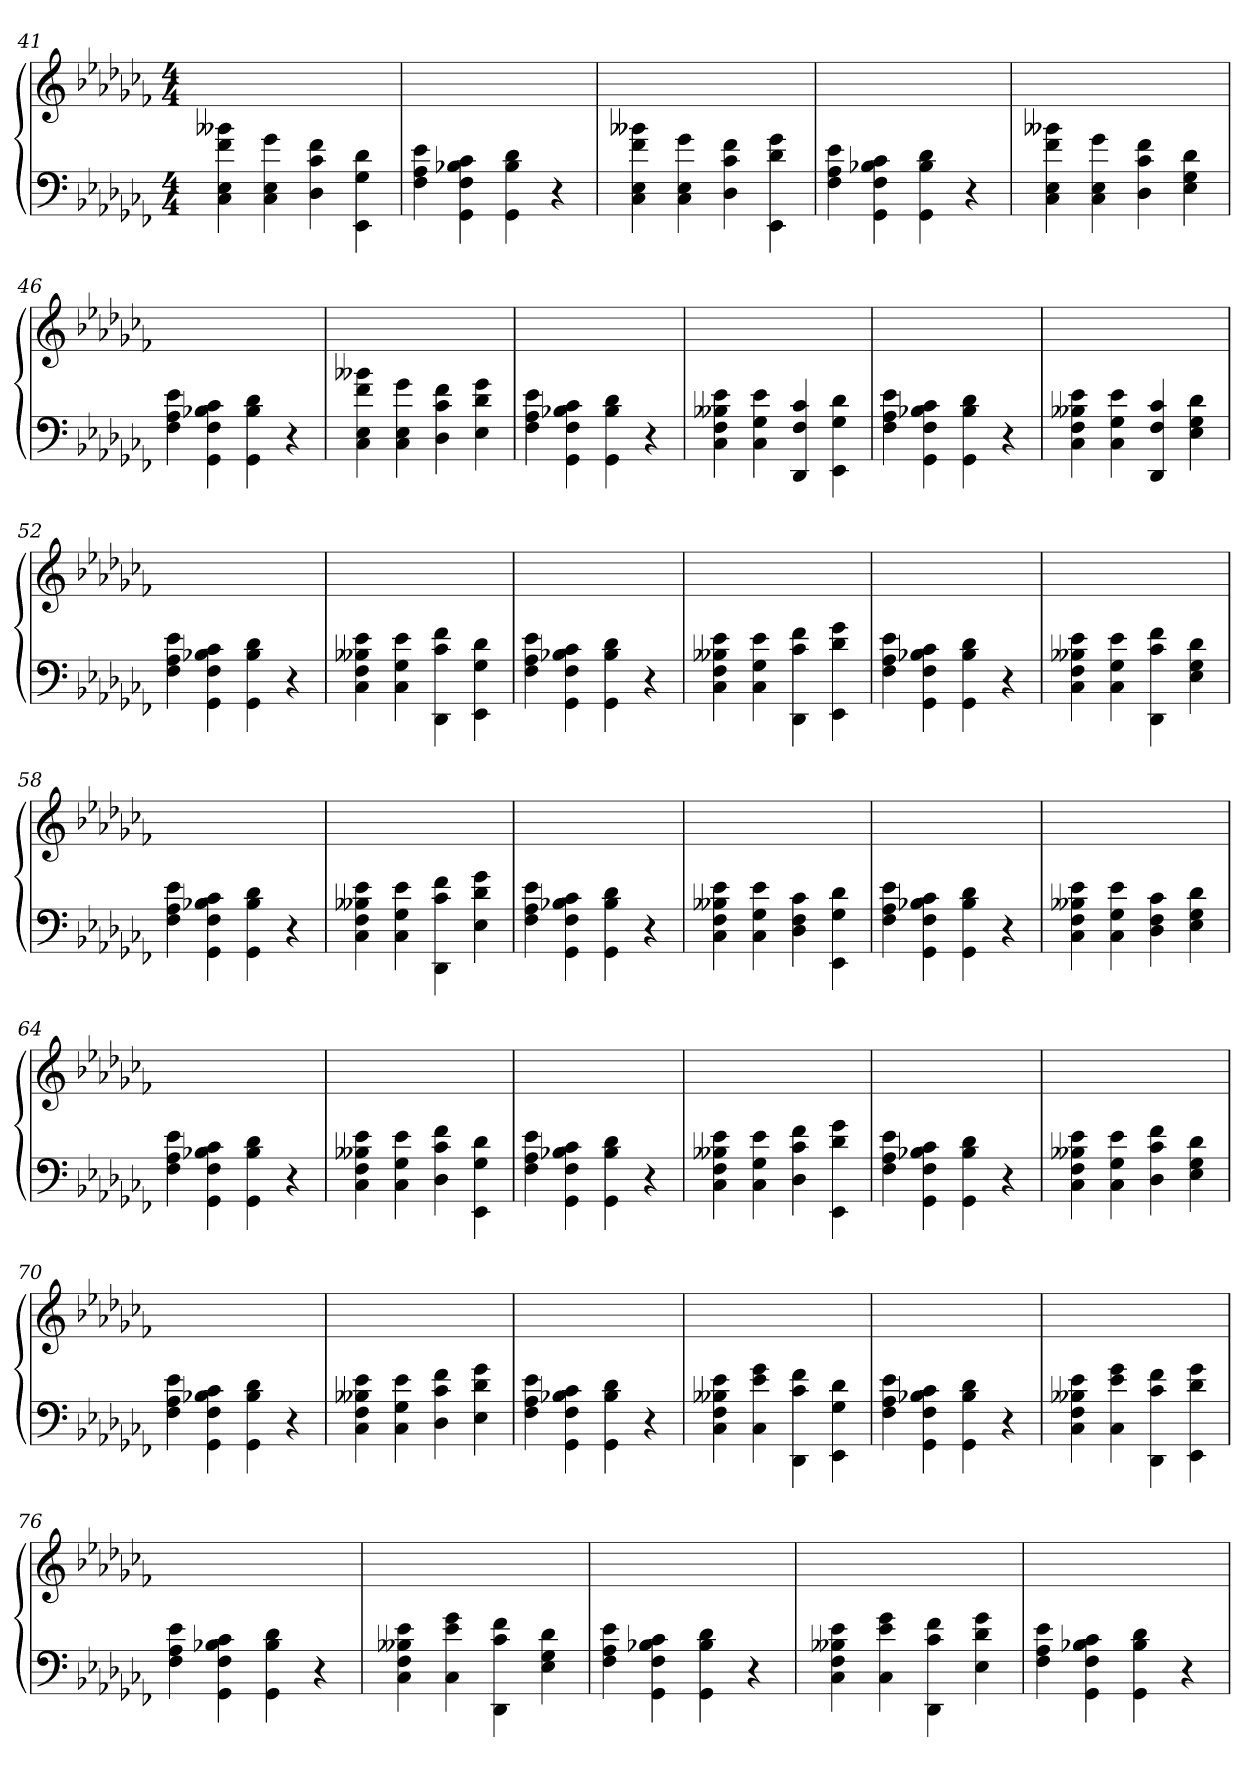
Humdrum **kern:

**kern	**kern
*part2	*part1
*staff2	*staff1
*clefF4	*clefG2
*k[b-e-a-d-g-c-f-]	*k[b-e-a-d-g-c-f-]
*C-:	*C-:
*M4/4	*M4/4
=41	=41
4C- 4E- 4f- 4b--X	1ryy
4C- 4E- 4g-	.
4D- 4c- 4f-	.
4EE- 4G- 4d-	.
=42	=42
4F- 4A- 4e-	1ryy
4GG- 4F- 4B-X 4c-	.
4GG- 4B- 4d-	.
4r	.
=43	=43
4C- 4E- 4f- 4b--X	1ryy
4C- 4E- 4g-	.
4D- 4c- 4f-	.
4EE- 4d- 4g-	.
=44	=44
4F- 4A- 4e-	1ryy
4GG- 4F- 4B-X 4c-	.
4GG- 4B- 4d-	.
4r	.
=45	=45
4C- 4E- 4f- 4b--X	1ryy
4C- 4E- 4g-	.
4D- 4c- 4f-	.
4E- 4G- 4d-	.
=46	=46
4F- 4A- 4e-	1ryy
4GG- 4F- 4B-X 4c-	.
4GG- 4B- 4d-	.
4r	.
=47	=47
4C- 4E- 4f- 4b--X	1ryy
4C- 4E- 4g-	.
4D- 4c- 4f-	.
4E- 4d- 4g-	.
=48	=48
4F- 4A- 4e-	1ryy
4GG- 4F- 4B-X 4c-	.
4GG- 4B- 4d-	.
4r	.
=49	=49
4C- 4F- 4B--X 4e-	1ryy
4C- 4G- 4e-	.
4DD- 4F- 4c-	.
4EE- 4G- 4d-	.
=50	=50
4F- 4A- 4e-	1ryy
4GG- 4F- 4B-X 4c-	.
4GG- 4B- 4d-	.
4r	.
=51	=51
4C- 4F- 4B--X 4e-	1ryy
4C- 4G- 4e-	.
4DD- 4F- 4c-	.
4E- 4G- 4d-	.
=52	=52
4F- 4A- 4e-	1ryy
4GG- 4F- 4B-X 4c-	.
4GG- 4B- 4d-	.
4r	.
=53	=53
4C- 4F- 4B--X 4e-	1ryy
4C- 4G- 4e-	.
4DD- 4c- 4f-	.
4EE- 4G- 4d-	.
=54	=54
4F- 4A- 4e-	1ryy
4GG- 4F- 4B-X 4c-	.
4GG- 4B- 4d-	.
4r	.
=55	=55
4C- 4F- 4B--X 4e-	1ryy
4C- 4G- 4e-	.
4DD- 4c- 4f-	.
4EE- 4d- 4g-	.
=56	=56
4F- 4A- 4e-	1ryy
4GG- 4F- 4B-X 4c-	.
4GG- 4B- 4d-	.
4r	.
=57	=57
4C- 4F- 4B--X 4e-	1ryy
4C- 4G- 4e-	.
4DD- 4c- 4f-	.
4E- 4G- 4d-	.
=58	=58
4F- 4A- 4e-	1ryy
4GG- 4F- 4B-X 4c-	.
4GG- 4B- 4d-	.
4r	.
=59	=59
4C- 4F- 4B--X 4e-	1ryy
4C- 4G- 4e-	.
4DD- 4c- 4f-	.
4E- 4d- 4g-	.
=60	=60
4F- 4A- 4e-	1ryy
4GG- 4F- 4B-X 4c-	.
4GG- 4B- 4d-	.
4r	.
=61	=61
4C- 4F- 4B--X 4e-	1ryy
4C- 4G- 4e-	.
4D- 4F- 4c-	.
4EE- 4G- 4d-	.
=62	=62
4F- 4A- 4e-	1ryy
4GG- 4F- 4B-X 4c-	.
4GG- 4B- 4d-	.
4r	.
=63	=63
4C- 4F- 4B--X 4e-	1ryy
4C- 4G- 4e-	.
4D- 4F- 4c-	.
4E- 4G- 4d-	.
=64	=64
4F- 4A- 4e-	1ryy
4GG- 4F- 4B-X 4c-	.
4GG- 4B- 4d-	.
4r	.
=65	=65
4C- 4F- 4B--X 4e-	1ryy
4C- 4G- 4e-	.
4D- 4c- 4f-	.
4EE- 4G- 4d-	.
=66	=66
4F- 4A- 4e-	1ryy
4GG- 4F- 4B-X 4c-	.
4GG- 4B- 4d-	.
4r	.
=67	=67
4C- 4F- 4B--X 4e-	1ryy
4C- 4G- 4e-	.
4D- 4c- 4f-	.
4EE- 4d- 4g-	.
=68	=68
4F- 4A- 4e-	1ryy
4GG- 4F- 4B-X 4c-	.
4GG- 4B- 4d-	.
4r	.
=69	=69
4C- 4F- 4B--X 4e-	1ryy
4C- 4G- 4e-	.
4D- 4c- 4f-	.
4E- 4G- 4d-	.
=70	=70
4F- 4A- 4e-	1ryy
4GG- 4F- 4B-X 4c-	.
4GG- 4B- 4d-	.
4r	.
=71	=71
4C- 4F- 4B--X 4e-	1ryy
4C- 4G- 4e-	.
4D- 4c- 4f-	.
4E- 4d- 4g-	.
=72	=72
4F- 4A- 4e-	1ryy
4GG- 4F- 4B-X 4c-	.
4GG- 4B- 4d-	.
4r	.
=73	=73
4C- 4F- 4B--X 4e-	1ryy
4C- 4e- 4g-	.
4DD- 4c- 4f-	.
4EE- 4G- 4d-	.
=74	=74
4F- 4A- 4e-	1ryy
4GG- 4F- 4B-X 4c-	.
4GG- 4B- 4d-	.
4r	.
=75	=75
4C- 4F- 4B--X 4e-	1ryy
4C- 4e- 4g-	.
4DD- 4c- 4f-	.
4EE- 4d- 4g-	.
=76	=76
4F- 4A- 4e-	1ryy
4GG- 4F- 4B-X 4c-	.
4GG- 4B- 4d-	.
4r	.
=77	=77
4C- 4F- 4B--X 4e-	1ryy
4C- 4e- 4g-	.
4DD- 4c- 4f-	.
4E- 4G- 4d-	.
=78	=78
4F- 4A- 4e-	1ryy
4GG- 4F- 4B-X 4c-	.
4GG- 4B- 4d-	.
4r	.
=79	=79
4C- 4F- 4B--X 4e-	1ryy
4C- 4e- 4g-	.
4DD- 4c- 4f-	.
4E- 4d- 4g-	.
=80	=80
4F- 4A- 4e-	1ryy
4GG- 4F- 4B-X 4c-	.
4GG- 4B- 4d-	.
4r	.
=	=
*-	*-
